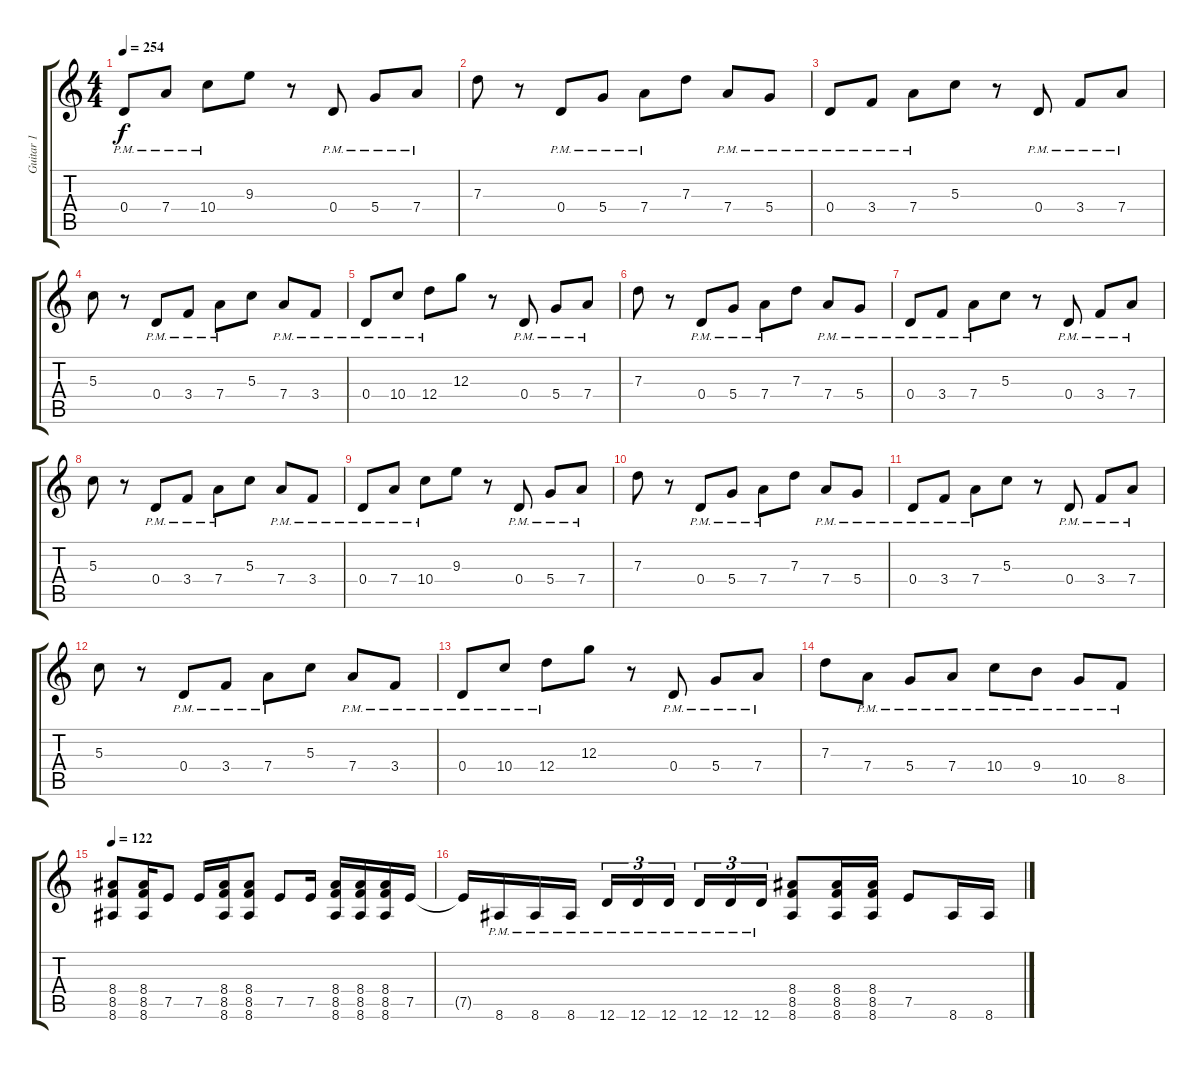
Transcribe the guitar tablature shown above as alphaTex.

\track ("Guitar 1" "Guitar 1") {instrument distortionguitar}
\staff {score tabs}
\tuning (E4 B3 G3 D3 A2 D2) {hide}
\ts (4 4)
\tempo 254
\clef g2
\ks c
0.4{pm}.8{dy f} 7.4{pm}.8 10.4{pm}.8 9.3.8 r.8 0.4{pm}.8 5.4{pm}.8 7.4{pm}.8 |
7.3.8 r.8 0.4{pm}.8 5.4{pm}.8 7.4{pm}.8 7.3.8 7.4{pm}.8 5.4{pm}.8 |
0.4{pm}.8 3.4{pm}.8 7.4{pm}.8 5.3.8 r.8 0.4{pm}.8 3.4{pm}.8 7.4{pm}.8 |
5.3.8 r.8 0.4{pm}.8 3.4{pm}.8 7.4{pm}.8 5.3.8 7.4{pm}.8 3.4{pm}.8 |
0.4{pm}.8 10.4{pm}.8 12.4{pm}.8 12.3.8 r.8 0.4{pm}.8 5.4{pm}.8 7.4{pm}.8 |
7.3.8 r.8 0.4{pm}.8 5.4{pm}.8 7.4{pm}.8 7.3.8 7.4{pm}.8 5.4{pm}.8 |
0.4{pm}.8 3.4{pm}.8 7.4{pm}.8 5.3.8 r.8 0.4{pm}.8 3.4{pm}.8 7.4{pm}.8 |
5.3.8 r.8 0.4{pm}.8 3.4{pm}.8 7.4{pm}.8 5.3.8 7.4{pm}.8 3.4{pm}.8 |
0.4{pm}.8 7.4{pm}.8 10.4{pm}.8 9.3.8 r.8 0.4{pm}.8 5.4{pm}.8 7.4{pm}.8 |
7.3.8 r.8 0.4{pm}.8 5.4{pm}.8 7.4{pm}.8 7.3.8 7.4{pm}.8 5.4{pm}.8 |
0.4{pm}.8 3.4{pm}.8 7.4{pm}.8 5.3.8 r.8 0.4{pm}.8 3.4{pm}.8 7.4{pm}.8 |
5.3.8 r.8 0.4{pm}.8 3.4{pm}.8 7.4{pm}.8 5.3.8 7.4{pm}.8 3.4{pm}.8 |
0.4{pm}.8 10.4{pm}.8 12.4{pm}.8 12.3.8 r.8 0.4{pm}.8 5.4{pm}.8 7.4{pm}.8 |
7.3.8 7.4{pm}.8 5.4{pm}.8 7.4{pm}.8 10.4{pm}.8 9.4{pm}.8 10.5{pm}.8 8.5{pm}.8 |
\tempo 122
(8.4 8.5 8.6).8 (8.4 8.5 8.6).16 7.5.8 7.5.16 (8.4 8.5 8.6).16 (8.4 8.5 8.6).8 7.5.8 7.5.16 (8.4 8.5 8.6).16 (8.4 8.5 8.6).16 (8.4 8.5 8.6).16 7.5.16 |
7.5{t}.16 8.6{pm}.16 8.6{pm}.16 8.6{pm}.16 12.6{pm}.16{tu (3 2)} 12.6{pm}.16{tu (3 2)} 12.6{pm}.16{tu (3 2) beam splitsecondary} 12.6{pm}.16{tu (3 2)} 12.6{pm}.16{tu (3 2)} 12.6{pm}.16{tu (3 2)} (8.4 8.5 8.6).8 (8.4 8.5 8.6).16 (8.4 8.5 8.6).16 7.5.8 8.6.16 8.6.16
